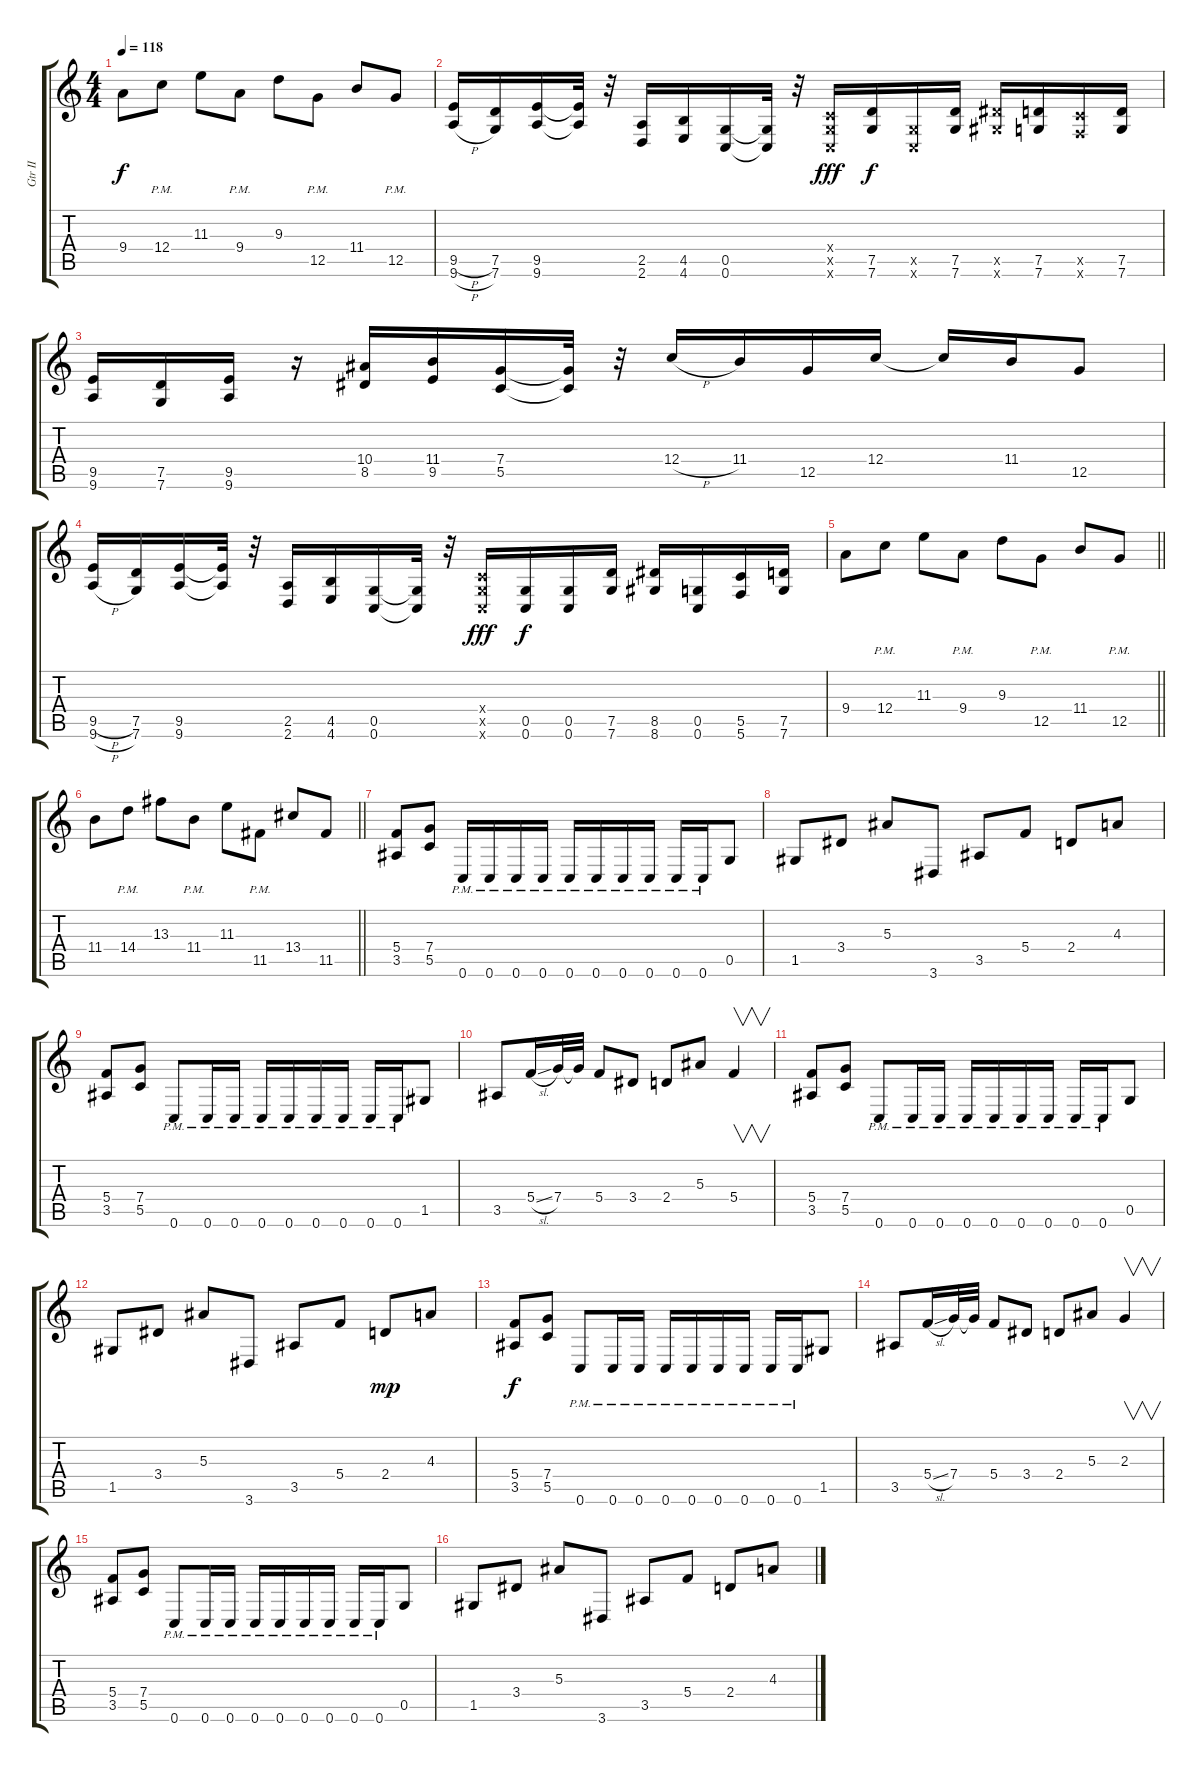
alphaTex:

\track ("Gtr II" "Gtr II") {instrument overdrivenguitar}
\staff {score tabs}
\tuning (D4 A3 F3 C3 G2 C2) {hide}
\ts (4 4)
\tempo 118
\clef g2
\ks c
9.4.8{dy f} 12.4{pm}.8 11.3.8 9.4{pm}.8 9.3.8 12.5{pm}.8 11.4.8 12.5{pm}.8 |
(9.5{h} 9.6{h}).16 (7.5 7.6).16 (9.5 9.6).16 (9.5{t} 9.6{t}).32 r.32 (2.5 2.6).16 (4.5 4.6).16 (0.5 0.6).16 (0.5{t} 0.6{t}).32 r.32 (0.4{x} 0.5{x} 0.6{x}).16{dy fff} (7.5 7.6).16{dy f} (0.5{x} 0.6{x}).16 (7.5 7.6).16 (8.5{x} 8.6{x}).16 (7.5 7.6).16 (5.5{x} 5.6{x}).16 (7.5 7.6).16 |
(9.5 9.6).16 (7.5 7.6).16 (9.5 9.6).16 r.16 (10.4 8.5).16 (11.4 9.5).16 (7.4 5.5).16 (7.4{t} 5.5{t}).32 r.32 12.4{h}.16 11.4.16 12.5.16 12.4.16 12.4{t}.16 11.4.16 12.5.8 |
(9.5{h} 9.6{h}).16 (7.5 7.6).16 (9.5 9.6).16 (9.5{t} 9.6{t}).32 r.32 (2.5 2.6).16 (4.5 4.6).16 (0.5 0.6).16 (0.5{t} 0.6{t}).32 r.32 (0.4{x} 0.5{x} 0.6{x}).16{dy fff} (0.5 0.6).16{dy f} (0.5 0.6).16 (7.5 7.6).16 (8.5 8.6).16 (0.5 0.6).16 (5.5 5.6).16 (7.5 7.6).16 |
\barLineRight lightlight
9.4.8 12.4{pm}.8 11.3.8 9.4{pm}.8 9.3.8 12.5{pm}.8 11.4.8 12.5{pm}.8 |
\barLineRight lightlight
11.4.8 14.4{pm}.8 13.3.8 11.4{pm}.8 11.3.8 11.5{pm}.8 13.4.8 11.5.8 |
(5.4 3.5).8{volume 14} (7.4 5.5).8 0.6{pm}.16 0.6{pm}.16 0.6{pm}.16 0.6{pm}.16 0.6{pm}.16 0.6{pm}.16 0.6{pm}.16 0.6{pm}.16 0.6{pm}.16 0.6{pm}.16 0.5.8 |
1.5.8 3.4.8 5.3.8 3.6.8 3.5.8 5.4.8 2.4.8 4.3.8 |
(5.4 3.5).8 (7.4 5.5).8 0.6{pm}.8 0.6{pm}.16 0.6{pm}.16 0.6{pm}.16 0.6{pm}.16 0.6{pm}.16 0.6{pm}.16 0.6{pm}.16 0.6{pm}.16 1.5.8 |
3.5.8 5.4{sl}.16 7.4.32 7.4{t}.32 5.4.8 3.4.8 2.4.8 5.3.8 5.4.4{v} |
(5.4 3.5).8 (7.4 5.5).8 0.6{pm}.8 0.6{pm}.16 0.6{pm}.16 0.6{pm}.16 0.6{pm}.16 0.6{pm}.16 0.6{pm}.16 0.6{pm}.16 0.6{pm}.16 0.5.8 |
1.5.8 3.4.8 5.3.8 3.6.8 3.5.8 5.4.8 2.4.8{dy mp} 4.3.8 |
(5.4 3.5).8{dy f} (7.4 5.5).8 0.6{pm}.8 0.6{pm}.16 0.6{pm}.16 0.6{pm}.16 0.6{pm}.16 0.6{pm}.16 0.6{pm}.16 0.6{pm}.16 0.6{pm}.16 1.5.8 |
3.5.8 5.4{sl}.16 7.4.32 7.4{t}.32 5.4.8 3.4.8 2.4.8 5.3.8 2.3.4{v} |
(5.4 3.5).8 (7.4 5.5).8 0.6{pm}.8 0.6{pm}.16 0.6{pm}.16 0.6{pm}.16 0.6{pm}.16 0.6{pm}.16 0.6{pm}.16 0.6{pm}.16 0.6{pm}.16 0.5.8 |
1.5.8 3.4.8 5.3.8 3.6.8 3.5.8 5.4.8 2.4.8 4.3.8
